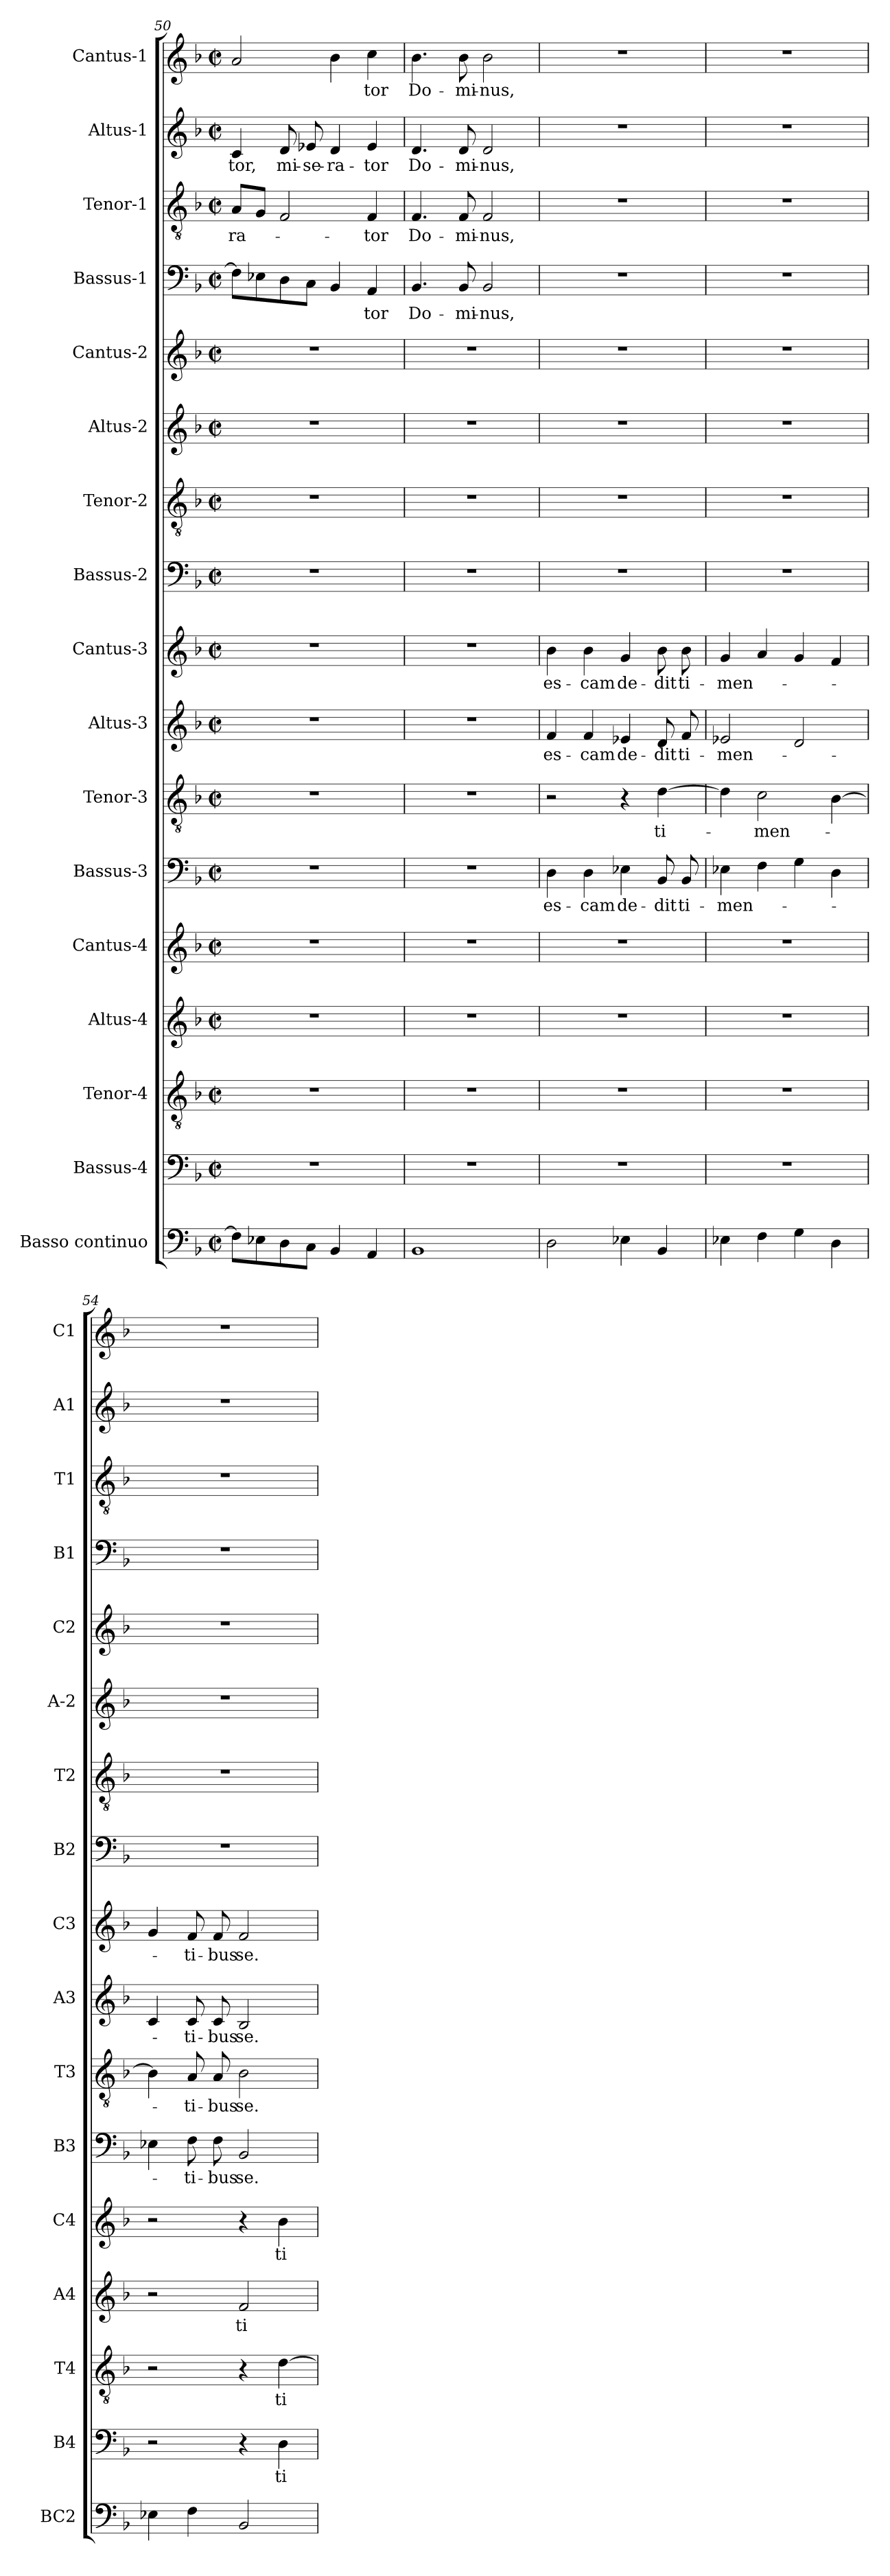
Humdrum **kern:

**kern	**kern	**text	**kern	**text	**kern	**text	**kern	**text	**kern	**text	**kern	**text	**kern	**text	**kern	**text	**kern	**kern	**kern	**kern	**kern	**text	**kern	**text	**kern	**text	**kern	**text
*part17	*part16	*part16	*part15	*part15	*part14	*part14	*part13	*part13	*part12	*part12	*part11	*part11	*part10	*part10	*part9	*part9	*part8	*part7	*part6	*part5	*part4	*part4	*part3	*part3	*part2	*part2	*part1	*part1
*staff17	*staff16	*staff16	*staff15	*staff15	*staff14	*staff14	*staff13	*staff13	*staff12	*staff12	*staff11	*staff11	*staff10	*staff10	*staff9	*staff9	*staff8	*staff7	*staff6	*staff5	*staff4	*staff4	*staff3	*staff3	*staff2	*staff2	*staff1	*staff1
*I"Basso continuo	*I"Bassus-4	*	*I"Tenor-4	*	*I"Altus-4	*	*I"Cantus-4	*	*I"Bassus-3	*	*I"Tenor-3	*	*I"Altus-3	*	*I"Cantus-3	*	*I"Bassus-2	*I"Tenor-2	*I"Altus-2	*I"Cantus-2	*I"Bassus-1	*	*I"Tenor-1	*	*I"Altus-1	*	*I"Cantus-1	*
*I'BC2	*I'B4	*	*I'T4	*	*I'A4	*	*I'C4	*	*I'B3	*	*I'T3	*	*I'A3	*	*I'C3	*	*I'B2	*I'T2	*I'A-2	*I'C2	*I'B1	*	*I'T1	*	*I'A1	*	*I'C1	*
*clefF4	*clefF4	*	*clefGv2	*	*clefG2	*	*clefG2	*	*clefF4	*	*clefGv2	*	*clefG2	*	*clefG2	*	*clefF4	*clefGv2	*clefG2	*clefG2	*clefF4	*	*clefGv2	*	*clefG2	*	*clefG2	*
*k[b-]	*k[b-]	*	*k[b-]	*	*k[b-]	*	*k[b-]	*	*k[b-]	*	*k[b-]	*	*k[b-]	*	*k[b-]	*	*k[b-]	*k[b-]	*k[b-]	*k[b-]	*k[b-]	*	*k[b-]	*	*k[b-]	*	*k[b-]	*
*F:	*F:	*	*F:	*	*F:	*	*F:	*	*F:	*	*F:	*	*F:	*	*F:	*	*F:	*F:	*F:	*F:	*F:	*	*F:	*	*F:	*	*F:	*
*M2/2	*M2/2	*	*M2/2	*	*M2/2	*	*M2/2	*	*M2/2	*	*M2/2	*	*M2/2	*	*M2/2	*	*M2/2	*M2/2	*M2/2	*M2/2	*M2/2	*	*M2/2	*	*M2/2	*	*M2/2	*
*met(c|)	*met(c|)	*	*met(c|)	*	*met(c|)	*	*met(c|)	*	*met(c|)	*	*met(c|)	*	*met(c|)	*	*met(c|)	*	*met(c|)	*met(c|)	*met(c|)	*met(c|)	*met(c|)	*	*met(c|)	*	*met(c|)	*	*met(c|)	*
=50	=50	=50	=50	=50	=50	=50	=50	=50	=50	=50	=50	=50	=50	=50	=50	=50	=50	=50	=50	=50	=50	=50	=50	=50	=50	=50	=50	=50
!	!	!	!	!	!	!	!	!	!	!	!	!	!	!	!	!	!	!	!	!	!	!	!	!LO:LY:b	!	!LO:LY:b	!	!
8F\L]	1r	.	1r	.	1r	.	1r	.	1r	.	1r	.	1r	.	1r	.	1r	1r	1r	1r	8F\L]	.	8A/L	-ra-	4c/	-tor,	2a/	.
8E-X\	.	.	.	.	.	.	.	.	.	.	.	.	.	.	.	.	.	.	.	.	8E-X\	.	8G/J	.	.	.	.	.
!	!	!	!	!	!	!	!	!	!	!	!	!	!	!	!	!	!	!	!	!	!	!	!	!	!	!LO:LY:b	!	!
8D\	.	.	.	.	.	.	.	.	.	.	.	.	.	.	.	.	.	.	.	.	8D\	.	2F/	.	8d/	mi-	.	.
!	!	!	!	!	!	!	!	!	!	!	!	!	!	!	!	!	!	!	!	!	!	!	!	!	!	!LO:LY:b	!	!
8C\J	.	.	.	.	.	.	.	.	.	.	.	.	.	.	.	.	.	.	.	.	8C\J	.	.	.	8e-X/	-se-	.	.
!	!	!	!	!	!	!	!	!	!	!	!	!	!	!	!	!	!	!	!	!	!	!	!	!	!	!LO:LY:b	!	!
4BB-/	.	.	.	.	.	.	.	.	.	.	.	.	.	.	.	.	.	.	.	.	4BB-/	.	.	.	4d/	-ra-	4b-\	.
!	!	!	!	!	!	!	!	!	!	!	!	!	!	!	!	!	!	!	!	!	!	!LO:LY:b	!	!LO:LY:b	!	!LO:LY:b	!	!LO:LY:b
4AA/	.	.	.	.	.	.	.	.	.	.	.	.	.	.	.	.	.	.	.	.	4AA/	-tor	4F/	-tor	4e-/	-tor	4cc\	-tor
=51	=51	=51	=51	=51	=51	=51	=51	=51	=51	=51	=51	=51	=51	=51	=51	=51	=51	=51	=51	=51	=51	=51	=51	=51	=51	=51	=51	=51
!	!	!	!	!	!	!	!	!	!	!	!	!	!	!	!	!	!	!	!	!	!	!LO:LY:b	!	!LO:LY:b	!	!LO:LY:b	!	!LO:LY:b
1BB-	1r	.	1r	.	1r	.	1r	.	1r	.	1r	.	1r	.	1r	.	1r	1r	1r	1r	4.BB-/	Do-	4.F/	Do-	4.d/	Do-	4.b-\	Do-
!	!	!	!	!	!	!	!	!	!	!	!	!	!	!	!	!	!	!	!	!	!	!LO:LY:b	!	!LO:LY:b	!	!LO:LY:b	!	!LO:LY:b
.	.	.	.	.	.	.	.	.	.	.	.	.	.	.	.	.	.	.	.	.	8BB-/	-mi-	8F/	-mi-	8d/	-mi-	8b-\	-mi-
!	!	!	!	!	!	!	!	!	!	!	!	!	!	!	!	!	!	!	!	!	!	!LO:LY:b	!	!LO:LY:b	!	!LO:LY:b	!	!LO:LY:b
.	.	.	.	.	.	.	.	.	.	.	.	.	.	.	.	.	.	.	.	.	2BB-/	-nus,	2F/	-nus,	2d/	-nus,	2b-\	-nus,
=52	=52	=52	=52	=52	=52	=52	=52	=52	=52	=52	=52	=52	=52	=52	=52	=52	=52	=52	=52	=52	=52	=52	=52	=52	=52	=52	=52	=52
!	!	!	!	!	!	!	!	!	!	!LO:LY:b	!	!	!	!LO:LY:b	!	!LO:LY:b	!	!	!	!	!	!	!	!	!	!	!	!
2D\	1r	.	1r	.	1r	.	1r	.	4D\	es-	2r	.	4f/	es-	4b-\	es-	1r	1r	1r	1r	1r	.	1r	.	1r	.	1r	.
!	!	!	!	!	!	!	!	!	!	!LO:LY:b	!	!	!	!LO:LY:b	!	!LO:LY:b	!	!	!	!	!	!	!	!	!	!	!	!
.	.	.	.	.	.	.	.	.	4D\	-cam	.	.	4f/	-cam	4b-\	-cam	.	.	.	.	.	.	.	.	.	.	.	.
!	!	!	!	!	!	!	!	!	!	!LO:LY:b	!	!	!	!LO:LY:b	!	!LO:LY:b	!	!	!	!	!	!	!	!	!	!	!	!
4E-X\	.	.	.	.	.	.	.	.	4E-X\	de-	4r	.	4e-X/	de-	4g/	de-	.	.	.	.	.	.	.	.	.	.	.	.
!	!	!	!	!	!	!	!	!	!	!LO:LY:b	!	!LO:LY:b	!	!LO:LY:b	!	!LO:LY:b	!	!	!	!	!	!	!	!	!	!	!	!
4BB-/	.	.	.	.	.	.	.	.	8BB-/	-dit	[4d\	ti-	8d/	-dit	8b-\	-dit	.	.	.	.	.	.	.	.	.	.	.	.
!	!	!	!	!	!	!	!	!	!	!LO:LY:b	!	!	!	!LO:LY:b	!	!LO:LY:b	!	!	!	!	!	!	!	!	!	!	!	!
.	.	.	.	.	.	.	.	.	8BB-/	ti-	.	.	8f/	ti-	8b-\	ti-	.	.	.	.	.	.	.	.	.	.	.	.
!!LO:PB:g=z
=53	=53	=53	=53	=53	=53	=53	=53	=53	=53	=53	=53	=53	=53	=53	=53	=53	=53	=53	=53	=53	=53	=53	=53	=53	=53	=53	=53	=53
!	!	!	!	!	!	!	!	!	!	!LO:LY:b	!	!	!	!LO:LY:b	!	!LO:LY:b	!	!	!	!	!	!	!	!	!	!	!	!
4E-X\	1r	.	1r	.	1r	.	1r	.	4E-X\	-men-	4d\]	.	2e-X/	-men-	4g/	-men-	1r	1r	1r	1r	1r	.	1r	.	1r	.	1r	.
!	!	!	!	!	!	!	!	!	!	!	!	!LO:LY:b	!	!	!	!	!	!	!	!	!	!	!	!	!	!	!	!
4F\	.	.	.	.	.	.	.	.	4F\	.	2c\	-men-	.	.	4a/	.	.	.	.	.	.	.	.	.	.	.	.	.
4G\	.	.	.	.	.	.	.	.	4G\	.	.	.	2d/	.	4g/	.	.	.	.	.	.	.	.	.	.	.	.	.
4D\	.	.	.	.	.	.	.	.	4D\	.	[4B-\	.	.	.	4f/	.	.	.	.	.	.	.	.	.	.	.	.	.
=54	=54	=54	=54	=54	=54	=54	=54	=54	=54	=54	=54	=54	=54	=54	=54	=54	=54	=54	=54	=54	=54	=54	=54	=54	=54	=54	=54	=54
4E-X\	2r	.	2r	.	2r	.	2r	.	4E-X\	.	4B-\]	.	4c/	.	4g/	.	1r	1r	1r	1r	1r	.	1r	.	1r	.	1r	.
!	!	!	!	!	!	!	!	!	!	!LO:LY:b	!	!LO:LY:b	!	!LO:LY:b	!	!LO:LY:b	!	!	!	!	!	!	!	!	!	!	!	!
4F\	.	.	.	.	.	.	.	.	8F\	-ti-	8A/	-ti-	8c/	-ti-	8f/	-ti-	.	.	.	.	.	.	.	.	.	.	.	.
!	!	!	!	!	!	!	!	!	!	!LO:LY:b	!	!LO:LY:b	!	!LO:LY:b	!	!LO:LY:b	!	!	!	!	!	!	!	!	!	!	!	!
.	.	.	.	.	.	.	.	.	8F\	-bus	8A/	-bus	8c/	-bus	8f/	-bus	.	.	.	.	.	.	.	.	.	.	.	.
!	!	!	!	!	!	!LO:LY:b	!	!	!	!LO:LY:b	!	!LO:LY:b	!	!LO:LY:b	!	!LO:LY:b	!	!	!	!	!	!	!	!	!	!	!	!
2BB-/	4r	.	4r	.	2f/	ti-	4r	.	2BB-/	se.	2B-\	se.	2B-/	se.	2f/	se.	.	.	.	.	.	.	.	.	.	.	.	.
!	!	!LO:LY:b	!	!LO:LY:b	!	!	!	!LO:LY:b	!	!	!	!	!	!	!	!	!	!	!	!	!	!	!	!	!	!	!	!
.	4D\	ti-	[4d\	ti-	.	.	4b-\	ti-	.	.	.	.	.	.	.	.	.	.	.	.	.	.	.	.	.	.	.	.
=	=	=	=	=	=	=	=	=	=	=	=	=	=	=	=	=	=	=	=	=	=	=	=	=	=	=	=	=
*-	*-	*-	*-	*-	*-	*-	*-	*-	*-	*-	*-	*-	*-	*-	*-	*-	*-	*-	*-	*-	*-	*-	*-	*-	*-	*-	*-	*-
